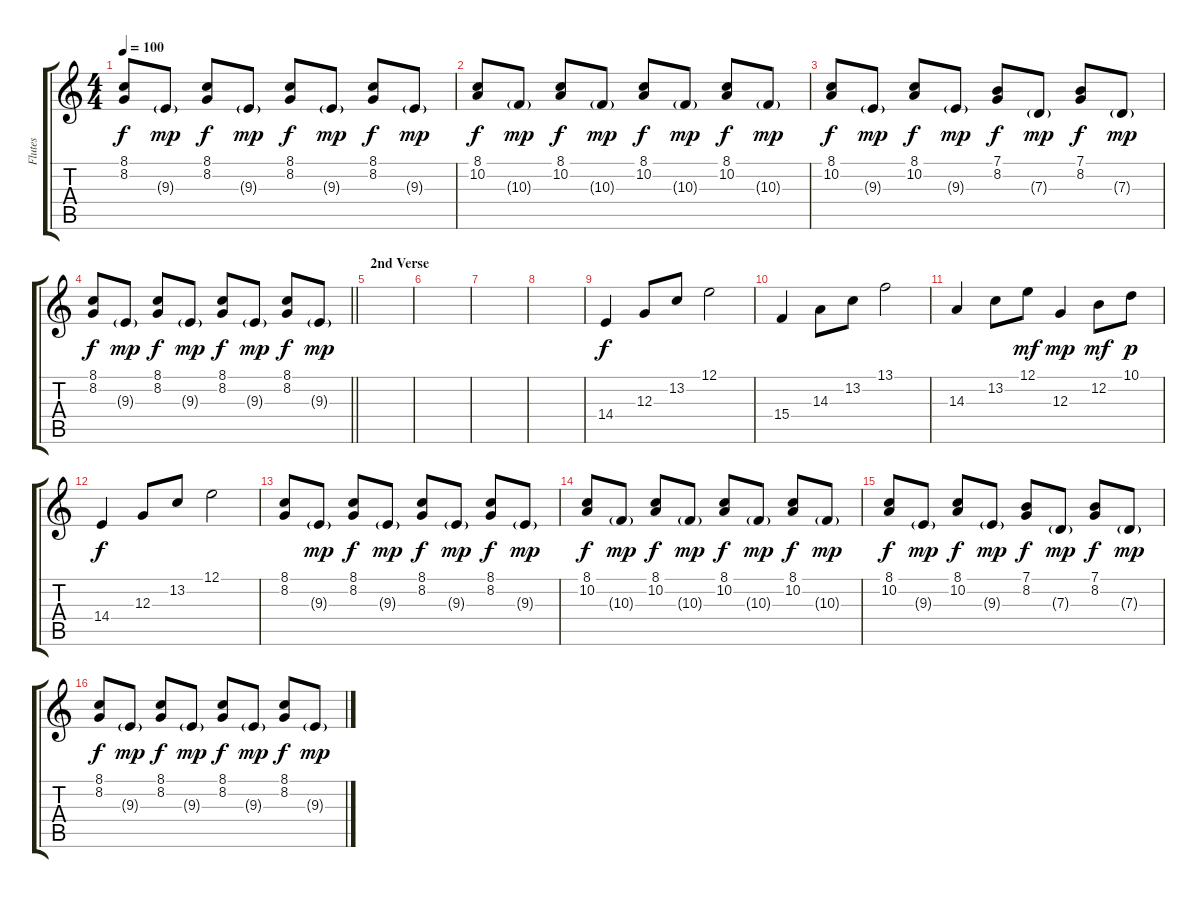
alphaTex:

\track ("Flutes" "Flutes") {instrument flute}
\staff {score tabs}
\tuning (E4 B3 G3 D3 A2 E2) {hide}
\ts (4 4)
\tempo 100
\clef g2
\ks c
(8.1 8.2).8{dy f} 9.3{g}.8{dy mp} (8.1 8.2).8{dy f} 9.3{g}.8{dy mp} (8.1 8.2).8{dy f} 9.3{g}.8{dy mp} (8.1 8.2).8{dy f} 9.3{g}.8{dy mp} |
(8.1 10.2).8{dy f} 10.3{g}.8{dy mp} (8.1 10.2).8{dy f} 10.3{g}.8{dy mp} (8.1 10.2).8{dy f} 10.3{g}.8{dy mp} (8.1 10.2).8{dy f} 10.3{g}.8{dy mp} |
(8.1 10.2).8{dy f} 9.3{g}.8{dy mp} (8.1 10.2).8{dy f} 9.3{g}.8{dy mp} (7.1 8.2).8{dy f} 7.3{g}.8{dy mp} (7.1 8.2).8{dy f} 7.3{g}.8{dy mp} |
\barLineRight lightlight
(8.1 8.2).8{dy f} 9.3{g}.8{dy mp} (8.1 8.2).8{dy f} 9.3{g}.8{dy mp} (8.1 8.2).8{dy f} 9.3{g}.8{dy mp} (8.1 8.2).8{dy f} 9.3{g}.8{dy mp} |
\section ("" "2nd Verse")
|
|
|
|
14.4.4{dy f} 12.3.8 13.2.8 12.1.2 |
15.4.4 14.3.8 13.2.8 13.1.2 |
14.3.4 13.2.8 12.1.8{dy mf} 12.3.4{dy mp} 12.2.8{dy mf} 10.1.8{dy p} |
14.4.4{dy f} 12.3.8 13.2.8 12.1.2 |
(8.1 8.2).8 9.3{g}.8{dy mp} (8.1 8.2).8{dy f} 9.3{g}.8{dy mp} (8.1 8.2).8{dy f} 9.3{g}.8{dy mp} (8.1 8.2).8{dy f} 9.3{g}.8{dy mp} |
(8.1 10.2).8{dy f} 10.3{g}.8{dy mp} (8.1 10.2).8{dy f} 10.3{g}.8{dy mp} (8.1 10.2).8{dy f} 10.3{g}.8{dy mp} (8.1 10.2).8{dy f} 10.3{g}.8{dy mp} |
(8.1 10.2).8{dy f} 9.3{g}.8{dy mp} (8.1 10.2).8{dy f} 9.3{g}.8{dy mp} (7.1 8.2).8{dy f} 7.3{g}.8{dy mp} (7.1 8.2).8{dy f} 7.3{g}.8{dy mp} |
(8.1 8.2).8{dy f} 9.3{g}.8{dy mp} (8.1 8.2).8{dy f} 9.3{g}.8{dy mp} (8.1 8.2).8{dy f} 9.3{g}.8{dy mp} (8.1 8.2).8{dy f} 9.3{g}.8{dy mp}
